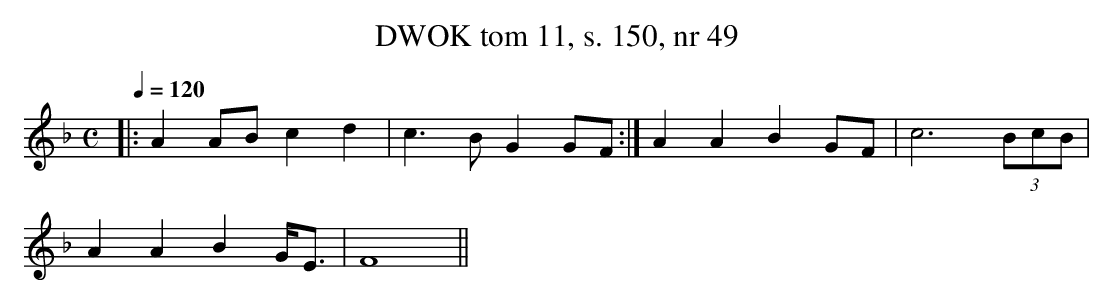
X:1
T: DWOK tom 11, s. 150, nr 49
L:1/8
M:C
K:F
Q:1/4=120
|:A2ABc2d2|c3BG2 GF:|A2A2B2GF|c6(3BcB|
A2A2B2 G/E3/2|F8||
